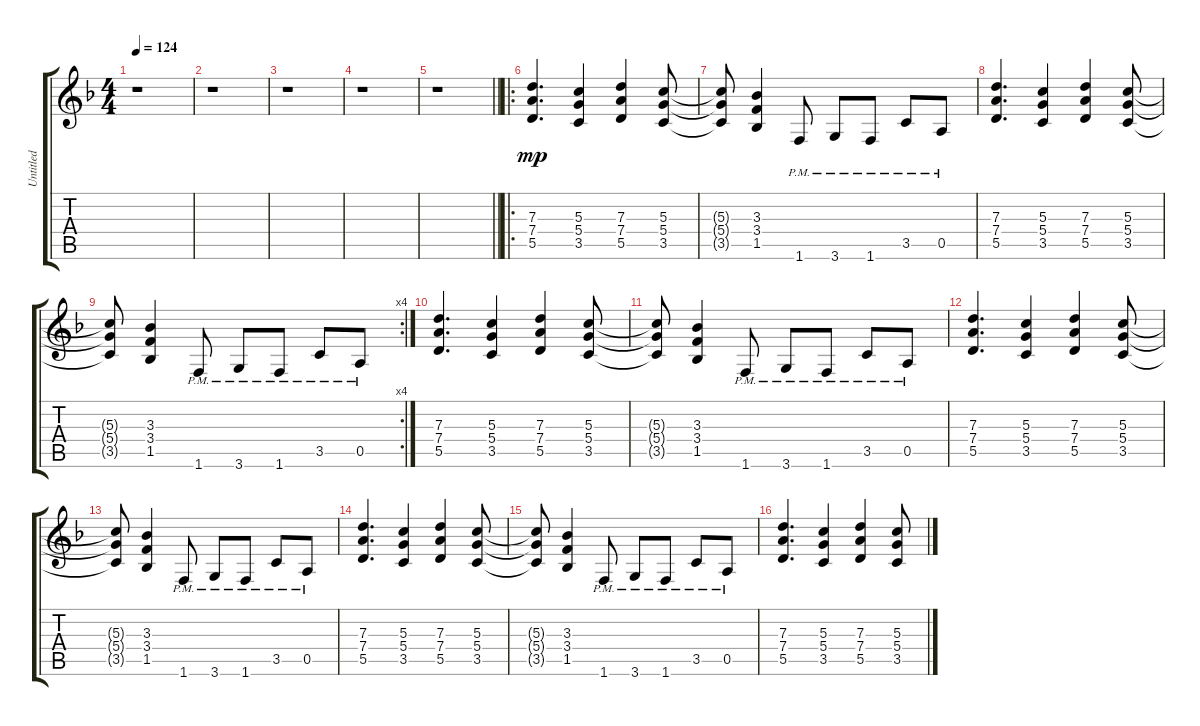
\track ("Untitled" "Untitled") {instrument overdrivenguitar}
\staff {score tabs}
\tuning (E4 B3 G3 D3 A2 E2) {hide}
\ts (4 4)
\tempo 124
\clef g2
\ks f
r.1{dy f} |
r.1 |
r.1 |
r.1 |
\barLineRight lightlight
r.1 |
\ro
(7.3 7.4 5.5).4{d dy mp} (5.3 5.4 3.5).4 (7.3 7.4 5.5).4 (5.3 5.4 3.5).8 |
(5.3{t} 5.4{t} 3.5{t}).8 (3.3 3.4 1.5).4 1.6{pm}.8 3.6{pm}.8 1.6{pm}.8 3.5{pm}.8 0.5{pm}.8 |
(7.3 7.4 5.5).4{d} (5.3 5.4 3.5).4 (7.3 7.4 5.5).4 (5.3 5.4 3.5).8 |
\rc 4
(5.3{t} 5.4{t} 3.5{t}).8 (3.3 3.4 1.5).4 1.6{pm}.8 3.6{pm}.8 1.6{pm}.8 3.5{pm}.8 0.5{pm}.8 |
(7.3 7.4 5.5).4{d} (5.3 5.4 3.5).4 (7.3 7.4 5.5).4 (5.3 5.4 3.5).8 |
(5.3{t} 5.4{t} 3.5{t}).8 (3.3 3.4 1.5).4 1.6{pm}.8 3.6{pm}.8 1.6{pm}.8 3.5{pm}.8 0.5{pm}.8 |
(7.3 7.4 5.5).4{d} (5.3 5.4 3.5).4 (7.3 7.4 5.5).4 (5.3 5.4 3.5).8 |
(5.3{t} 5.4{t} 3.5{t}).8 (3.3 3.4 1.5).4 1.6{pm}.8 3.6{pm}.8 1.6{pm}.8 3.5{pm}.8 0.5{pm}.8 |
(7.3 7.4 5.5).4{d} (5.3 5.4 3.5).4 (7.3 7.4 5.5).4 (5.3 5.4 3.5).8 |
(5.3{t} 5.4{t} 3.5{t}).8 (3.3 3.4 1.5).4 1.6{pm}.8 3.6{pm}.8 1.6{pm}.8 3.5{pm}.8 0.5{pm}.8 |
(7.3 7.4 5.5).4{d} (5.3 5.4 3.5).4 (7.3 7.4 5.5).4 (5.3 5.4 3.5).8
